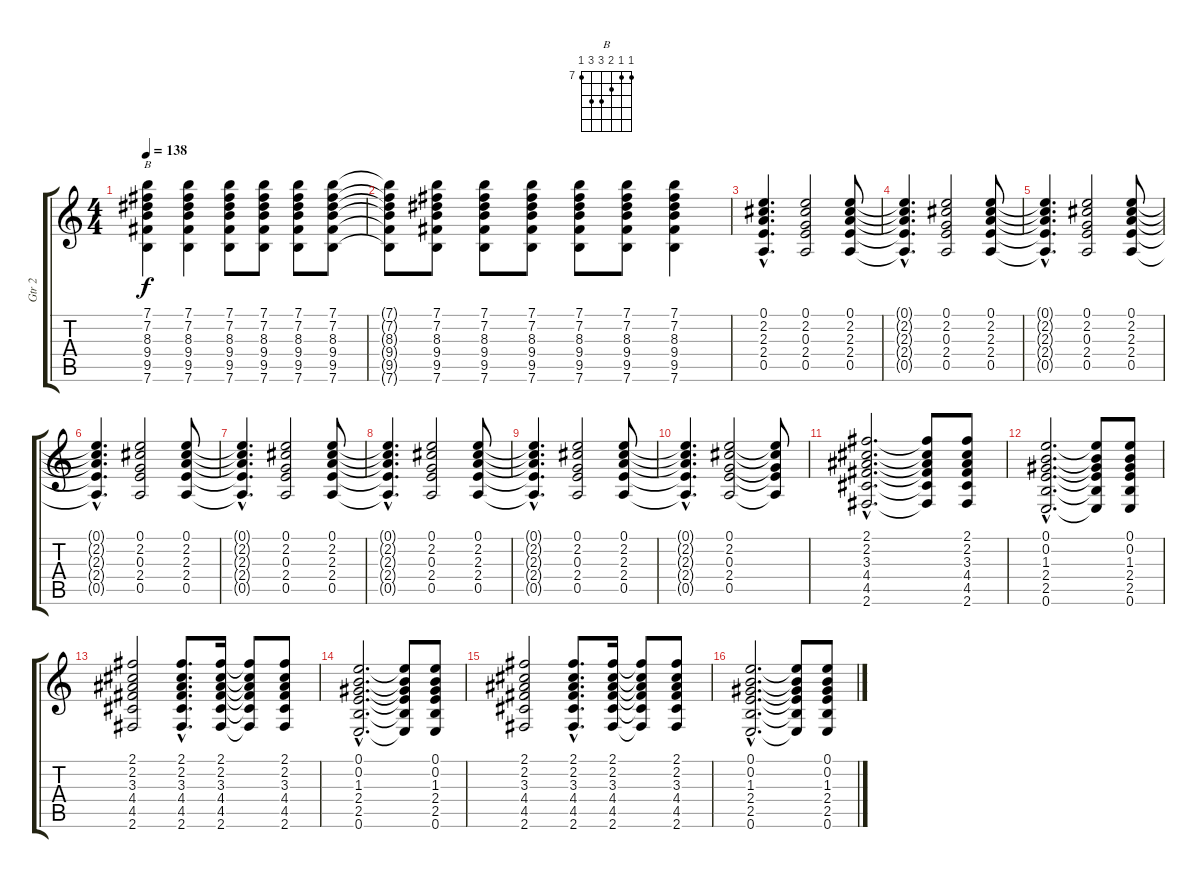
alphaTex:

\track ("Gtr 2" "Gtr 2") {instrument distortionguitar}
\staff {score tabs}
\tuning (E4 B3 G3 D3 A2 E2) {hide}
\chord ("B" 7 7 8 9 9 7) {firstfret 7}
\ts (4 4)
\tempo 138
\clef g2
\ks c
(7.1 7.2 8.3 9.4 9.5 7.6).4{ch "B" dy f} (7.1 7.2 8.3 9.4 9.5 7.6).4 (7.1 7.2 8.3 9.4 9.5 7.6).8 (7.1 7.2 8.3 9.4 9.5 7.6).8 (7.1 7.2 8.3 9.4 9.5 7.6).8 (7.1 7.2 8.3 9.4 9.5 7.6).8 |
(7.1{t} 7.2{t} 8.3{t} 9.4{t} 9.5{t} 7.6{t}).8 (7.1 7.2 8.3 9.4 9.5 7.6).8 (7.1 7.2 8.3 9.4 9.5 7.6).8 (7.1 7.2 8.3 9.4 9.5 7.6).8 (7.1 7.2 8.3 9.4 9.5 7.6).8 (7.1 7.2 8.3 9.4 9.5 7.6).8 (7.1 7.2 8.3 9.4 9.5 7.6).4 |
(0.1{hac} 2.2{hac} 2.3{hac} 2.4{hac} 0.5{hac}).4{d} (0.1 2.2 0.3 2.4 0.5).2 (0.1 2.2 2.3 2.4 0.5).8 |
(0.1{hac t} 2.2{hac t} 2.3{hac t} 2.4{hac t} 0.5{hac t}).4{d} (0.1 2.2 0.3 2.4 0.5).2 (0.1 2.2 2.3 2.4 0.5).8 |
(0.1{hac t} 2.2{hac t} 2.3{hac t} 2.4{hac t} 0.5{hac t}).4{d} (0.1 2.2 0.3 2.4 0.5).2 (0.1 2.2 2.3 2.4 0.5).8 |
(0.1{hac t} 2.2{hac t} 2.3{hac t} 2.4{hac t} 0.5{hac t}).4{d} (0.1 2.2 0.3 2.4 0.5).2 (0.1 2.2 2.3 2.4 0.5).8 |
(0.1{hac t} 2.2{hac t} 2.3{hac t} 2.4{hac t} 0.5{hac t}).4{d} (0.1 2.2 0.3 2.4 0.5).2 (0.1 2.2 2.3 2.4 0.5).8 |
(0.1{hac t} 2.2{hac t} 2.3{hac t} 2.4{hac t} 0.5{hac t}).4{d} (0.1 2.2 0.3 2.4 0.5).2 (0.1 2.2 2.3 2.4 0.5).8 |
(0.1{hac t} 2.2{hac t} 2.3{hac t} 2.4{hac t} 0.5{hac t}).4{d} (0.1 2.2 0.3 2.4 0.5).2 (0.1 2.2 2.3 2.4 0.5).8 |
(0.1{hac t} 2.2{hac t} 2.3{hac t} 2.4{hac t} 0.5{hac t}).4{d} (0.1 2.2 0.3 2.4 0.5).2 (0.1{t} 2.2{t} 0.3{t} 2.4{t} 0.5{t}).8 |
(2.1{hac} 2.2{hac} 3.3{hac} 4.4{hac} 4.5{hac} 2.6{hac}).2{d} (2.1{t} 2.2{t} 3.3{t} 4.4{t} 4.5{t} 2.6{t}).8 (2.1 2.2 3.3 4.4 4.5 2.6).8 |
(0.1{hac} 0.2{hac} 1.3{hac} 2.4{hac} 2.5{hac} 0.6{hac}).2{d} (0.1{t} 0.2{t} 1.3{t} 2.4{t} 2.5{t} 0.6{t}).8 (0.1 0.2 1.3 2.4 2.5 0.6).8 |
(2.1 2.2 3.3 4.4 4.5 2.6).2 (2.1{hac} 2.2{hac} 3.3{hac} 4.4{hac} 4.5{hac} 2.6{hac}).8{d} (2.1 2.2 3.3 4.4 4.5 2.6).16 (2.1{t} 2.2{t} 3.3{t} 4.4{t} 4.5{t} 2.6{t}).8 (2.1 2.2 3.3 4.4 4.5 2.6).8 |
(0.1{hac} 0.2{hac} 1.3{hac} 2.4{hac} 2.5{hac} 0.6{hac}).2{d} (0.1{t} 0.2{t} 1.3{t} 2.4{t} 2.5{t} 0.6{t}).8 (0.1 0.2 1.3 2.4 2.5 0.6).8 |
(2.1 2.2 3.3 4.4 4.5 2.6).2 (2.1{hac} 2.2{hac} 3.3{hac} 4.4{hac} 4.5{hac} 2.6{hac}).8{d} (2.1 2.2 3.3 4.4 4.5 2.6).16 (2.1{t} 2.2{t} 3.3{t} 4.4{t} 4.5{t} 2.6{t}).8 (2.1 2.2 3.3 4.4 4.5 2.6).8 |
(0.1{hac} 0.2{hac} 1.3{hac} 2.4{hac} 2.5{hac} 0.6{hac}).2{d} (0.1{t} 0.2{t} 1.3{t} 2.4{t} 2.5{t} 0.6{t}).8 (0.1 0.2 1.3 2.4 2.5 0.6).8
